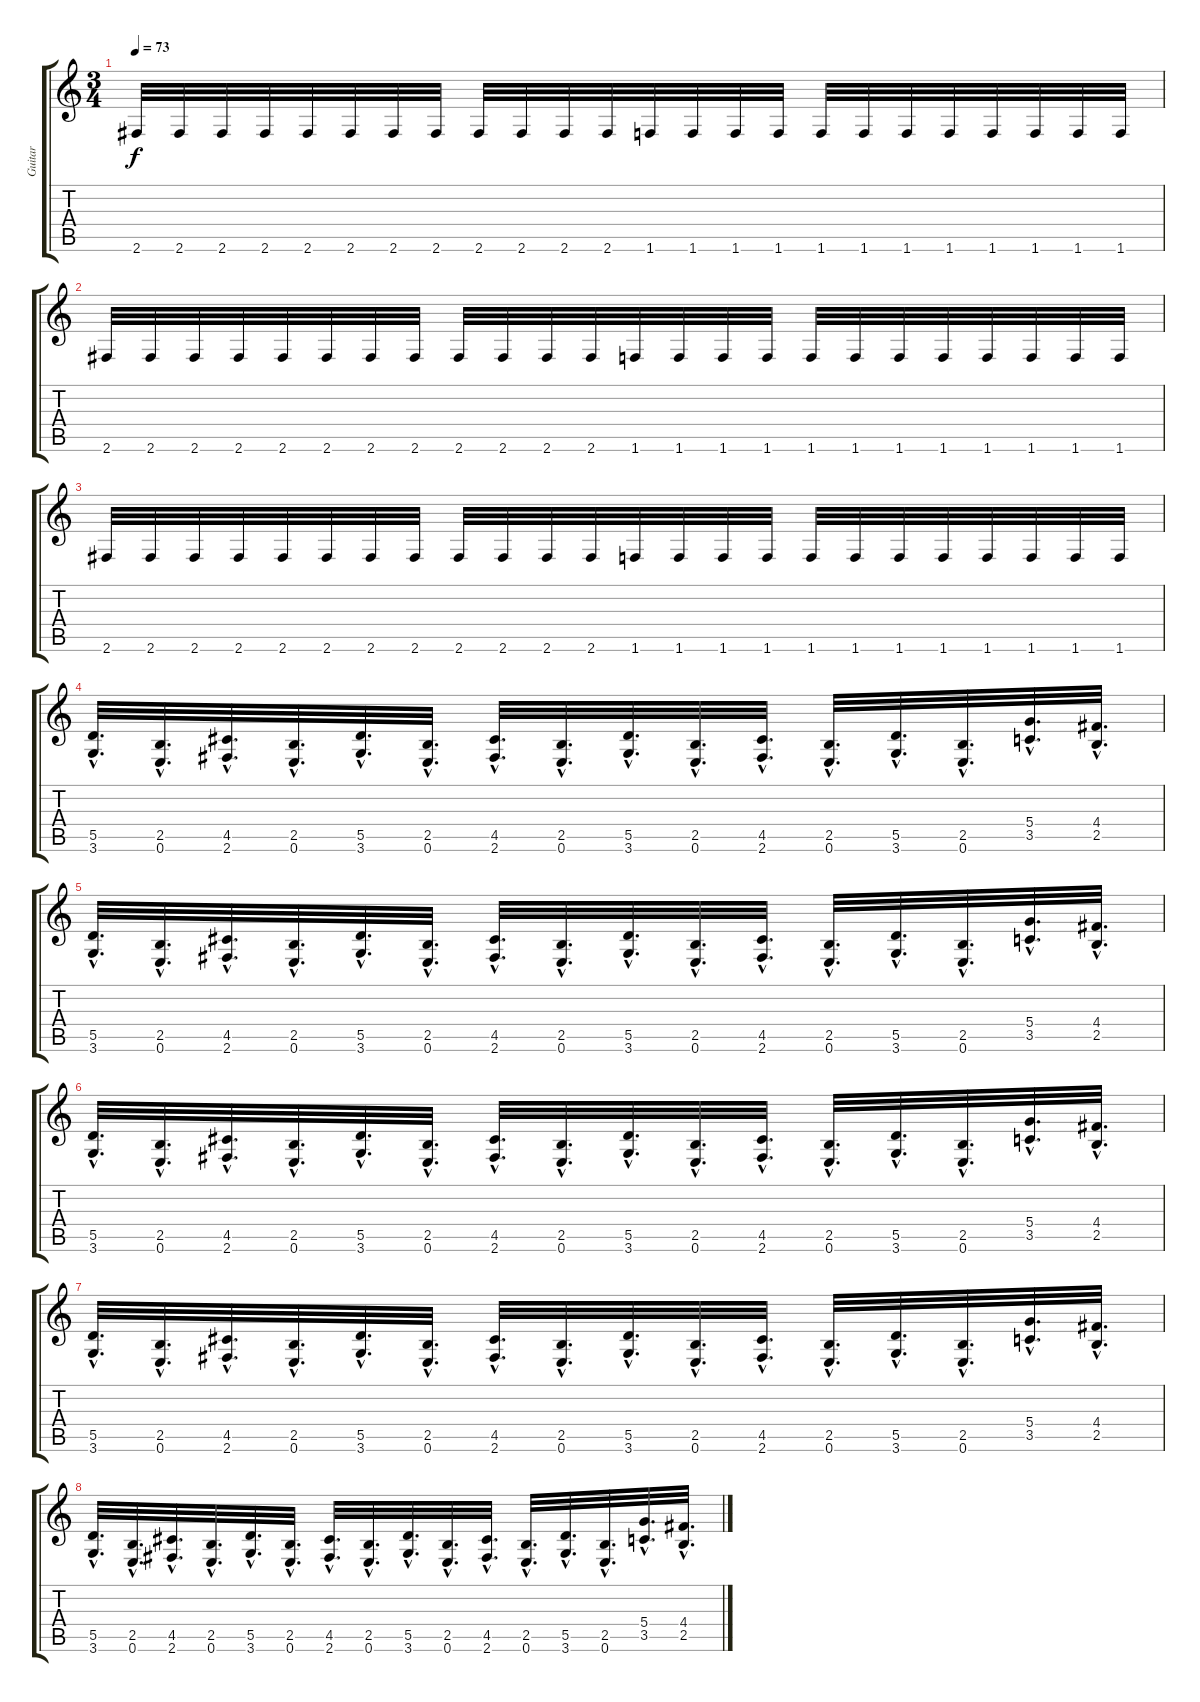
\track ("Guitar" "Guitar") {instrument distortionguitar}
\staff {score tabs}
\tuning (E4 B3 G3 D3 A2 E2) {hide}
\ts (3 4)
\tempo 73
\clef g2
\ks c
2.6.32{dy f} 2.6.32 2.6.32 2.6.32 2.6.32 2.6.32 2.6.32 2.6.32 2.6.32 2.6.32 2.6.32 2.6.32 1.6.32 1.6.32 1.6.32 1.6.32 1.6.32 1.6.32 1.6.32 1.6.32 1.6.32 1.6.32 1.6.32 1.6.32 |
2.6.32 2.6.32 2.6.32 2.6.32 2.6.32 2.6.32 2.6.32 2.6.32 2.6.32 2.6.32 2.6.32 2.6.32 1.6.32 1.6.32 1.6.32 1.6.32 1.6.32 1.6.32 1.6.32 1.6.32 1.6.32 1.6.32 1.6.32 1.6.32 |
2.6.32 2.6.32 2.6.32 2.6.32 2.6.32 2.6.32 2.6.32 2.6.32 2.6.32 2.6.32 2.6.32 2.6.32 1.6.32 1.6.32 1.6.32 1.6.32 1.6.32 1.6.32 1.6.32 1.6.32 1.6.32 1.6.32 1.6.32 1.6.32 |
(5.5{hac} 3.6{hac}).32{d} (2.5{hac} 0.6{hac}).32{d} (4.5{hac} 2.6{hac}).32{d} (2.5{hac} 0.6{hac}).32{d} (5.5{hac} 3.6{hac}).32{d} (2.5{hac} 0.6{hac}).32{d} (4.5{hac} 2.6{hac}).32{d} (2.5{hac} 0.6{hac}).32{d} (5.5{hac} 3.6{hac}).32{d} (2.5{hac} 0.6{hac}).32{d} (4.5{hac} 2.6{hac}).32{d} (2.5{hac} 0.6{hac}).32{d} (5.5{hac} 3.6{hac}).32{d} (2.5{hac} 0.6{hac}).32{d} (5.4{hac} 3.5{hac}).32{d} (4.4{hac} 2.5{hac}).32{d} |
(5.5{hac} 3.6{hac}).32{d} (2.5{hac} 0.6{hac}).32{d} (4.5{hac} 2.6{hac}).32{d} (2.5{hac} 0.6{hac}).32{d} (5.5{hac} 3.6{hac}).32{d} (2.5{hac} 0.6{hac}).32{d} (4.5{hac} 2.6{hac}).32{d} (2.5{hac} 0.6{hac}).32{d} (5.5{hac} 3.6{hac}).32{d} (2.5{hac} 0.6{hac}).32{d} (4.5{hac} 2.6{hac}).32{d} (2.5{hac} 0.6{hac}).32{d} (5.5{hac} 3.6{hac}).32{d} (2.5{hac} 0.6{hac}).32{d} (5.4{hac} 3.5{hac}).32{d} (4.4{hac} 2.5{hac}).32{d} |
(5.5{hac} 3.6{hac}).32{d} (2.5{hac} 0.6{hac}).32{d} (4.5{hac} 2.6{hac}).32{d} (2.5{hac} 0.6{hac}).32{d} (5.5{hac} 3.6{hac}).32{d} (2.5{hac} 0.6{hac}).32{d} (4.5{hac} 2.6{hac}).32{d} (2.5{hac} 0.6{hac}).32{d} (5.5{hac} 3.6{hac}).32{d} (2.5{hac} 0.6{hac}).32{d} (4.5{hac} 2.6{hac}).32{d} (2.5{hac} 0.6{hac}).32{d} (5.5{hac} 3.6{hac}).32{d} (2.5{hac} 0.6{hac}).32{d} (5.4{hac} 3.5{hac}).32{d} (4.4{hac} 2.5{hac}).32{d} |
(5.5{hac} 3.6{hac}).32{d} (2.5{hac} 0.6{hac}).32{d} (4.5{hac} 2.6{hac}).32{d} (2.5{hac} 0.6{hac}).32{d} (5.5{hac} 3.6{hac}).32{d} (2.5{hac} 0.6{hac}).32{d} (4.5{hac} 2.6{hac}).32{d} (2.5{hac} 0.6{hac}).32{d} (5.5{hac} 3.6{hac}).32{d} (2.5{hac} 0.6{hac}).32{d} (4.5{hac} 2.6{hac}).32{d} (2.5{hac} 0.6{hac}).32{d} (5.5{hac} 3.6{hac}).32{d} (2.5{hac} 0.6{hac}).32{d} (5.4{hac} 3.5{hac}).32{d} (4.4{hac} 2.5{hac}).32{d} |
(5.5{hac} 3.6{hac}).32{d} (2.5{hac} 0.6{hac}).32{d} (4.5{hac} 2.6{hac}).32{d} (2.5{hac} 0.6{hac}).32{d} (5.5{hac} 3.6{hac}).32{d} (2.5{hac} 0.6{hac}).32{d} (4.5{hac} 2.6{hac}).32{d} (2.5{hac} 0.6{hac}).32{d} (5.5{hac} 3.6{hac}).32{d} (2.5{hac} 0.6{hac}).32{d} (4.5{hac} 2.6{hac}).32{d} (2.5{hac} 0.6{hac}).32{d} (5.5{hac} 3.6{hac}).32{d} (2.5{hac} 0.6{hac}).32{d} (5.4{hac} 3.5{hac}).32{d} (4.4{hac} 2.5{hac}).32{d}
